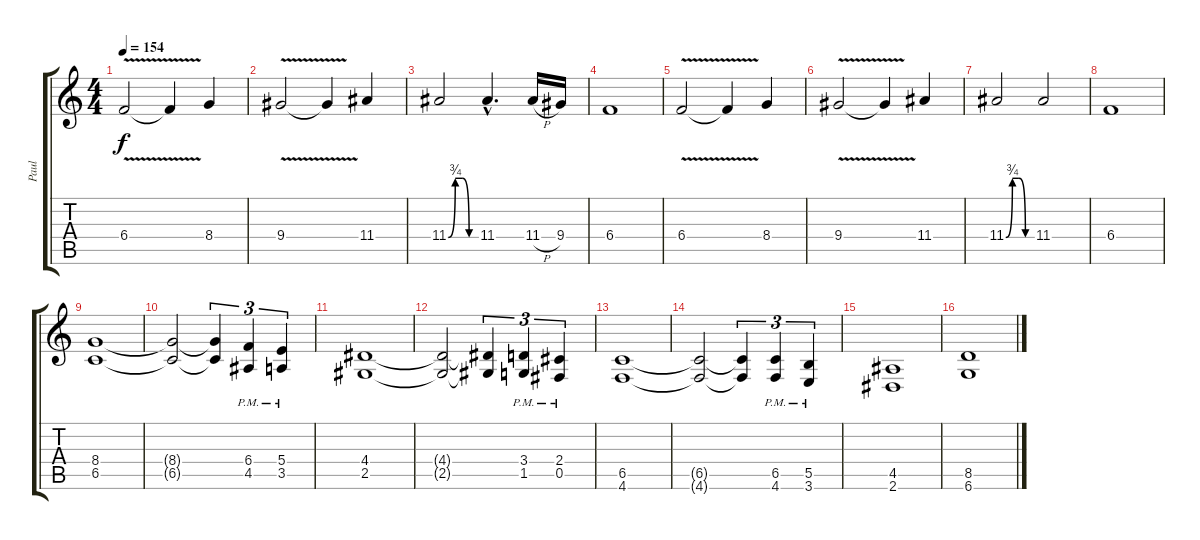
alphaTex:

\track ("Paul" "Paul") {instrument distortionguitar}
\staff {score tabs}
\tuning (Db4 Ab3 E3 B2 Gb2 Db2) {hide}
\ts (4 4)
\tempo 154
\clef g2
\ks c
6.4{v}.2{dy f} 6.4{t}.4 8.4.4 |
9.4{v}.2 9.4{t}.4 11.4.4 |
11.4{be (custom 0 0 15 3 30 3 45 0 60 0)}.2 11.4{hac}.4{d} 11.4{h}.16 9.4.16 |
6.4.1 |
6.4{v}.2 6.4{t}.4 8.4.4 |
9.4{v}.2 9.4{t}.4 11.4.4 |
11.4{be (custom 0 0 15 3 30 3 45 0 60 0)}.2 11.4.2 |
6.4.1 |
(8.4 6.5).1 |
(8.4{t} 6.5{t}).2 (8.4{t} 6.5{t}).4{tu (3 2)} (6.4{pm} 4.5{pm}).4{tu (3 2)} (5.4{pm} 3.5{pm}).4{tu (3 2)} |
(4.4 2.5).1 |
(4.4{t} 2.5{t}).2 (4.4{t} 2.5{t}).4{tu (3 2)} (3.4{pm} 1.5{pm}).4{tu (3 2)} (2.4{pm} 0.5{pm}).4{tu (3 2)} |
(6.5 4.6).1 |
(6.5{t} 4.6{t}).2 (6.5{t} 4.6{t}).4{tu (3 2)} (6.5{pm} 4.6{pm}).4{tu (3 2)} (5.5{pm} 3.6{pm}).4{tu (3 2)} |
(4.5 2.6).1 |
(8.5 6.6).1
